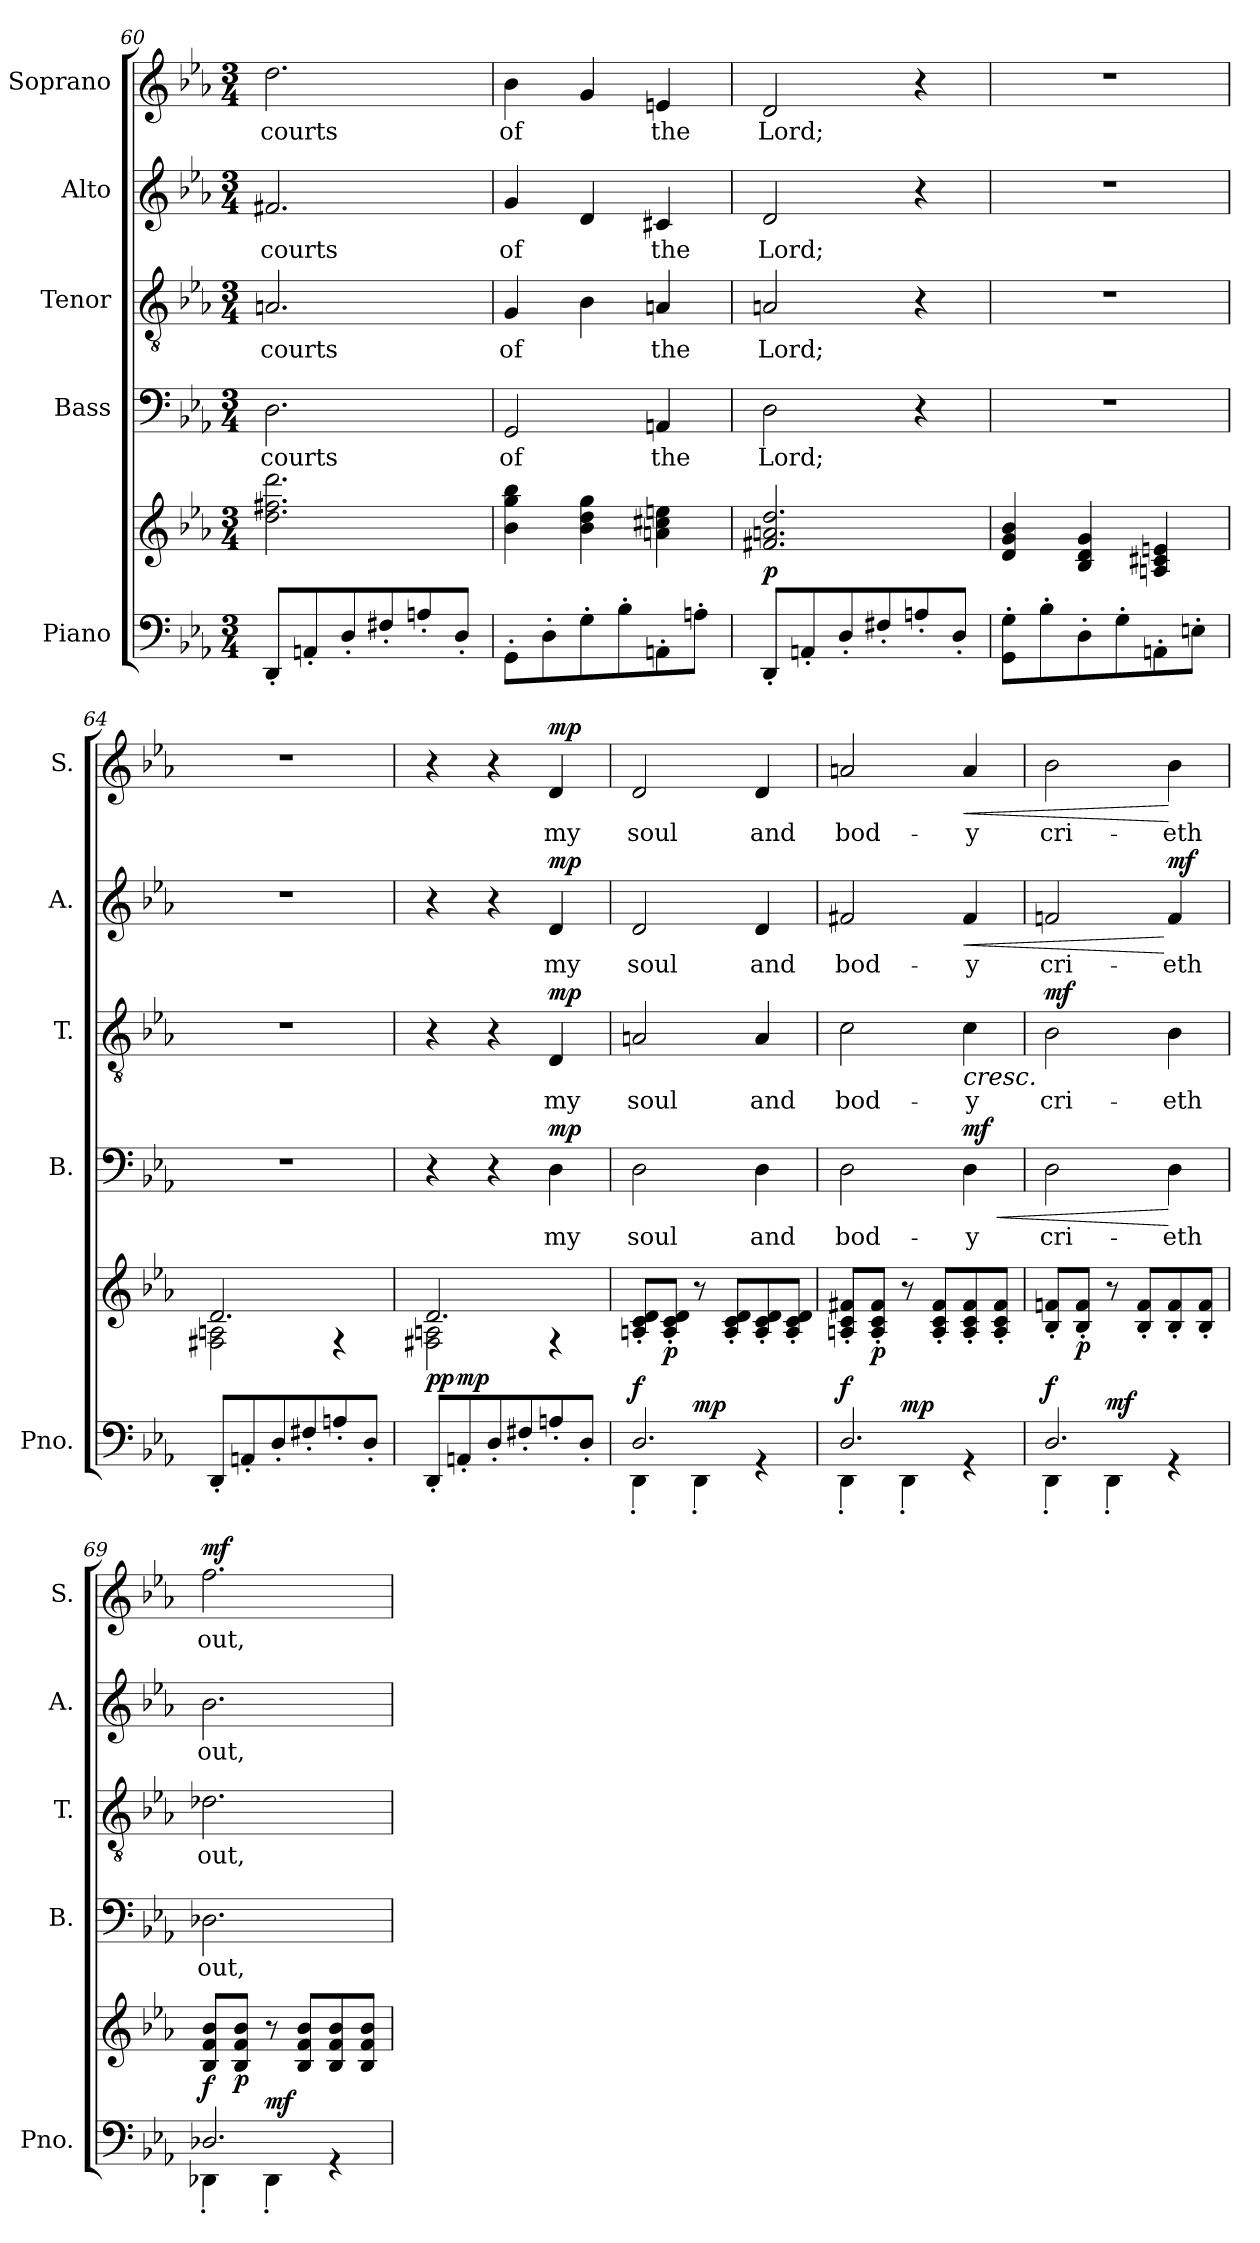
**kern	**kern	**dynam	**kern	**text	**dynam	**kern	**text	**dynam	**kern	**text	**dynam	**kern	**text	**dynam
*part5	*part5	*part5	*part4	*part4	*part4	*part3	*part3	*part3	*part2	*part2	*part2	*part1	*part1	*part1
*staff6	*staff5	*staff5/6	*staff4	*staff4	*staff4	*staff3	*staff3	*staff3	*staff2	*staff2	*staff2	*staff1	*staff1	*staff1
*I"Piano	*	*	*I"Bass	*	*	*I"Tenor	*	*	*I"Alto	*	*	*I"Soprano	*	*
*I'Pno.	*	*	*I'B.	*	*	*I'T.	*	*	*I'A.	*	*	*I'S.	*	*
*clefF4	*clefG2	*	*clefF4	*	*	*clefGv2	*	*	*clefG2	*	*	*clefG2	*	*
*k[b-e-a-]	*k[b-e-a-]	*	*k[b-e-a-]	*	*	*k[b-e-a-]	*	*	*k[b-e-a-]	*	*	*k[b-e-a-]	*	*
*M3/4	*M3/4	*	*M3/4	*	*	*M3/4	*	*	*M3/4	*	*	*M3/4	*	*
=60	=60	=60	=60	=60	=60	=60	=60	=60	=60	=60	=60	=60	=60	=60
!	!	!	!	!LO:LY:b	!	!	!LO:LY:b	!	!	!LO:LY:b	!	!	!LO:LY:b	!
8DD'/L	2.dd\ 2.ff#X\ 2.ddd\	.	2.D\	courts	.	2.An/	courts	.	2.f#X/	courts	.	2.dd\	courts	.
8AAn'/	.	.	.	.	.	.	.	.	.	.	.	.	.	.
8D'/	.	.	.	.	.	.	.	.	.	.	.	.	.	.
8F#X'/	.	.	.	.	.	.	.	.	.	.	.	.	.	.
8An'/	.	.	.	.	.	.	.	.	.	.	.	.	.	.
8D'/J	.	.	.	.	.	.	.	.	.	.	.	.	.	.
!!LO:LB:g=z
=61	=61	=61	=61	=61	=61	=61	=61	=61	=61	=61	=61	=61	=61	=61
!	!	!	!	!LO:LY:b	!	!	!LO:LY:b	!	!	!LO:LY:b	!	!	!LO:LY:b	!
8GG'\L	4b-\ 4gg\ 4bb-\	.	2GG/	of	.	4G/	of	.	4g/	of	.	4b-\	of	.
8D'\	.	.	.	.	.	.	.	.	.	.	.	.	.	.
8G'\	4b-\ 4dd\ 4gg\	.	.	.	.	4B-\	.	.	4d/	.	.	4g/	.	.
8B-'\	.	.	.	.	.	.	.	.	.	.	.	.	.	.
!	!	!	!	!LO:LY:b	!	!	!LO:LY:b	!	!	!LO:LY:b	!	!	!LO:LY:b	!
8AAn'\	4an\ 4cc#X\ 4een\	.	4AAn/	the	.	4An/	the	.	4c#X/	the	.	4en/	the	.
8An'\J	.	.	.	.	.	.	.	.	.	.	.	.	.	.
=62	=62	=62	=62	=62	=62	=62	=62	=62	=62	=62	=62	=62	=62	=62
!	!	!LO:DY:a=2	!	!LO:LY:b	!	!	!LO:LY:b	!	!	!LO:LY:b	!	!	!LO:LY:b	!
8DD'/L	2.f#X/ 2.an/ 2.dd/	p	2D\	Lord;	.	2An/	Lord;	.	2d/	Lord;	.	2d/	Lord;	.
8AAn'/	.	.	.	.	.	.	.	.	.	.	.	.	.	.
8D'/	.	.	.	.	.	.	.	.	.	.	.	.	.	.
8F#X'/	.	.	.	.	.	.	.	.	.	.	.	.	.	.
8An'/	.	.	4r	.	.	4r	.	.	4r	.	.	4r	.	.
8D'/J	.	.	.	.	.	.	.	.	.	.	.	.	.	.
=63	=63	=63	=63	=63	=63	=63	=63	=63	=63	=63	=63	=63	=63	=63
8GG\' 8G\'L	4d/ 4g/ 4b-/	.	2.r	.	.	2.r	.	.	2.r	.	.	2.r	.	.
8B-'\	.	.	.	.	.	.	.	.	.	.	.	.	.	.
8D'\	4B-/ 4d/ 4g/	.	.	.	.	.	.	.	.	.	.	.	.	.
8G'\	.	.	.	.	.	.	.	.	.	.	.	.	.	.
8AAn'\	4An/ 4c#X/ 4en/	.	.	.	.	.	.	.	.	.	.	.	.	.
8En'\J	.	.	.	.	.	.	.	.	.	.	.	.	.	.
=64	=64	=64	=64	=64	=64	=64	=64	=64	=64	=64	=64	=64	=64	=64
*	*^	*	*	*	*	*	*	*	*	*	*	*	*	*
8DD'/L	2.d/	2F#X\ 2An\	.	2.r	.	.	2.r	.	.	2.r	.	.	2.r	.	.
8AAn'/	.	.	.	.	.	.	.	.	.	.	.	.	.	.	.
8D'/	.	.	.	.	.	.	.	.	.	.	.	.	.	.	.
8F#X'/	.	.	.	.	.	.	.	.	.	.	.	.	.	.	.
8An'/	.	4r	.	.	.	.	.	.	.	.	.	.	.	.	.
8D'/J	.	.	.	.	.	.	.	.	.	.	.	.	.	.	.
=65	=65	=65	=65	=65	=65	=65	=65	=65	=65	=65	=65	=65	=65	=65	=65
!	!	!	!LO:DY:a=2	!	!	!	!	!	!	!	!	!	!	!	!
8DD'/L	2.d/	2F#X\ 2An\	pp	4r	.	.	4r	.	.	4r	.	.	4r	.	.
!	!	!	!LO:DY:a=2	!	!	!	!	!	!	!	!	!	!	!	!
8AAn'/	.	.	mp	.	.	.	.	.	.	.	.	.	.	.	.
8D'/	.	.	.	4r	.	.	4r	.	.	4r	.	.	4r	.	.
8F#X'/	.	.	.	.	.	.	.	.	.	.	.	.	.	.	.
!	!	!	!	!	!LO:LY:b	!LO:DY:a	!	!LO:LY:b	!LO:DY:a	!	!LO:LY:b	!LO:DY:a	!	!LO:LY:b	!LO:DY:a
8An'/	.	4r	.	4D\	my	mp	4D/	my	mp	4d/	my	mp	4d/	my	mp
8D'/J	.	.	.	.	.	.	.	.	.	.	.	.	.	.	.
*	*v	*v	*	*	*	*	*	*	*	*	*	*	*	*	*
=66	=66	=66	=66	=66	=66	=66	=66	=66	=66	=66	=66	=66	=66	=66
*^	*	*	*	*	*	*	*	*	*	*	*	*	*	*
!	!	!	!LO:DY:a=2	!	!LO:LY:b	!	!	!LO:LY:b	!	!	!LO:LY:b	!	!	!LO:LY:b	!
2.D/	4DD'\	8An/' 8c/' 8d/'L	f	2D\	soul	.	2An/	soul	.	2d/	soul	.	2d/	soul	.
!	!	!	!LO:DY:b	!	!	!	!	!	!	!	!	!	!	!	!
.	.	8A/' 8c/' 8d/'J	p	.	.	.	.	.	.	.	.	.	.	.	.
!	!	!	!LO:DY:a=2	!	!	!	!	!	!	!	!	!	!	!	!
.	4DD'\	8r	mp	.	.	.	.	.	.	.	.	.	.	.	.
.	.	8A/' 8c/' 8d/'L	.	.	.	.	.	.	.	.	.	.	.	.	.
!	!	!	!	!	!LO:LY:b	!	!	!LO:LY:b	!	!	!LO:LY:b	!	!	!LO:LY:b	!
.	4rGG	8A/' 8c/' 8d/'	.	4D\	and	.	4A/	and	.	4d/	and	.	4d/	and	.
.	.	8A/' 8c/' 8d/'J	.	.	.	.	.	.	.	.	.	.	.	.	.
!!LO:PB:g=z
=67	=67	=67	=67	=67	=67	=67	=67	=67	=67	=67	=67	=67	=67	=67	=67
!	!	!	!LO:DY:a=2	!	!LO:LY:b	!	!	!LO:LY:b	!	!	!LO:LY:b	!	!	!LO:LY:b	!
2.D/	4DD'\	8An/' 8c/' 8f#X/'L	f	2D\	bod-	.	2c\	bod-	.	2f#X/	bod-	.	2an/	bod-	.
!	!	!	!LO:DY:b	!	!	!	!	!	!	!	!	!	!	!	!
.	.	8A/' 8c/' 8f#/'J	p	.	.	.	.	.	.	.	.	.	.	.	.
!	!	!	!LO:DY:a=2	!	!	!	!	!	!	!	!	!	!	!	!
.	4DD'\	8r	mp	.	.	.	.	.	.	.	.	.	.	.	.
.	.	8A/' 8c/' 8f#/'L	.	.	.	.	.	.	.	.	.	.	.	.	.
!	!	!	!	!	!LO:LY:b	!LO:HP:b	!	!LO:LY:b	!LO:HP:b	!	!LO:LY:b	!LO:HP:b	!	!LO:LY:b	!LO:HP:b
!	!	!	!	!	!	!LO:DY:n=1:a	!	!	!	!	!	!	!	!	!
.	4rGG	8A/' 8c/' 8f#/'	.	4D\	-y	< mf	4c\	-y	<	4f#/	-y	<	4a/	-y	<
.	.	8A/' 8c/' 8f#/'J	.	.	.	.	.	.	.	.	.	.	.	.	.
=68	=68	=68	=68	=68	=68	=68	=68	=68	=68	=68	=68	=68	=68	=68	=68
!	!	!	!LO:DY:a=2	!	!LO:LY:b	!	!	!LO:LY:b	!LO:DY:a	!	!LO:LY:b	!	!	!LO:LY:b	!
2.D/	4DD'\	8B-/' 8fn/'L	f	2D\	cri-	.	2B-\	cri-	mf	2fn/	cri-	.	2b-\	cri-	.
!	!	!	!LO:DY:b	!	!	!	!	!	!	!	!	!	!	!	!
.	.	8B-/' 8f/'J	p	.	.	.	.	.	.	.	.	.	.	.	.
!	!	!	!LO:DY:a=2	!	!	!	!	!	!	!	!	!	!	!	!
.	4DD'\	8r	mf	.	.	.	.	.	.	.	.	.	.	.	.
.	.	8B-/' 8f/'L	.	.	.	.	.	.	.	.	.	.	.	.	.
!	!	!	!	!	!LO:LY:b	!	!	!LO:LY:b	!	!	!LO:LY:b	!LO:DY:n=1:a	!	!LO:LY:b	!
.	4rGG	8B-/' 8f/'	.	4D\	-eth	[	4B-\	-eth	[	4f/	-eth	[ mf	4b-\	-eth	[
.	.	8B-/' 8f/'J	.	.	.	.	.	.	.	.	.	.	.	.	.
=69	=69	=69	=69	=69	=69	=69	=69	=69	=69	=69	=69	=69	=69	=69	=69
!	!	!	!LO:DY:a=2	!	!LO:LY:b	!	!	!LO:LY:b	!	!	!LO:LY:b	!	!	!LO:LY:b	!LO:DY:a
2.D-X/	4DD-X'\	8B-/ 8f/ 8b-/L	f	2.D-X\	out,	.	2.d-X\	out,	.	2.b-\	out,	.	2.ff\	out,	mf
!	!	!	!LO:DY:b	!	!	!	!	!	!	!	!	!	!	!	!
.	.	8B-/ 8f/ 8b-/J	p	.	.	.	.	.	.	.	.	.	.	.	.
!	!	!	!LO:DY:a=2	!	!	!	!	!	!	!	!	!	!	!	!
.	4DD-'\	8r	mf	.	.	.	.	.	.	.	.	.	.	.	.
.	.	8B-/ 8f/ 8b-/L	.	.	.	.	.	.	.	.	.	.	.	.	.
.	4rGG	8B-/ 8f/ 8b-/	.	.	.	.	.	.	.	.	.	.	.	.	.
.	.	8B-/ 8f/ 8b-/J	.	.	.	.	.	.	.	.	.	.	.	.	.
*v	*v	*	*	*	*	*	*	*	*	*	*	*	*	*	*
=	=	=	=	=	=	=	=	=	=	=	=	=	=	=
*-	*-	*-	*-	*-	*-	*-	*-	*-	*-	*-	*-	*-	*-	*-
